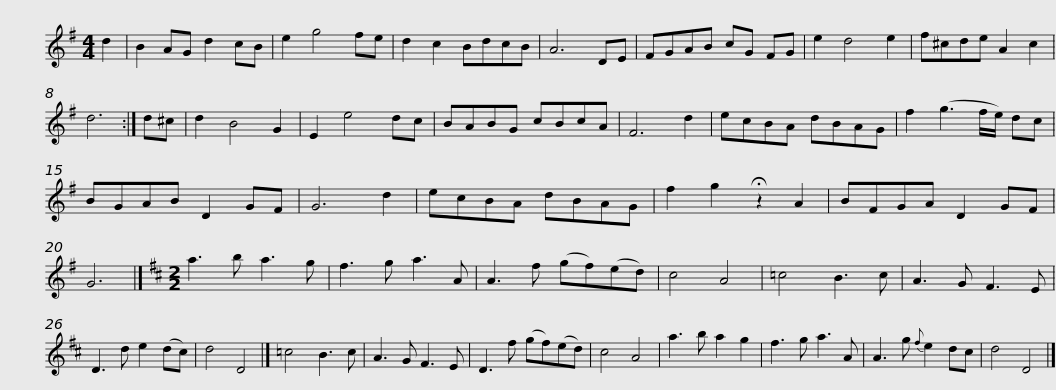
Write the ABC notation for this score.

X:1
L:1/8
M:4/4
I:linebreak $
K:G
V:1 treble
V:1
 d2 | B2 AG d2 cB | e2 g4 fe | d2 c2 BdcB | A6 DE | %5
 FGAB cG FG | e2 d4 e2 | f^cde A2 c2 | d6 :|$ d^c | %10
 d2 B4 G2 | E2 e4 dc | BABG cBcA | F6 d2 | ecBA dBAG | %15
 f2 (g3 f/e/) dc | BGAB D2 GF |$ G6 d2 | ecBA dBAG | f2 g2 !fermata!z2 A2 | %20
 BFGA D2 GF | G6 |][K:D][M:2/2] a3 b a3 g | f3 g a3 A | A3 f (gf)(ed) |$ %25
 c4 A4 | =c4 B3 c | A3 G F3 E | D3 d e2 (dc) | d4 D4 |] %30
 =c4 B3 c | A3 G F3 E | D3 f (gf)(ed) | c4 A4 |$ a3 b a2 g2 | %35
 f3 g a3 A | A3 g{f} e2 dc | d4 D4 |] %38
